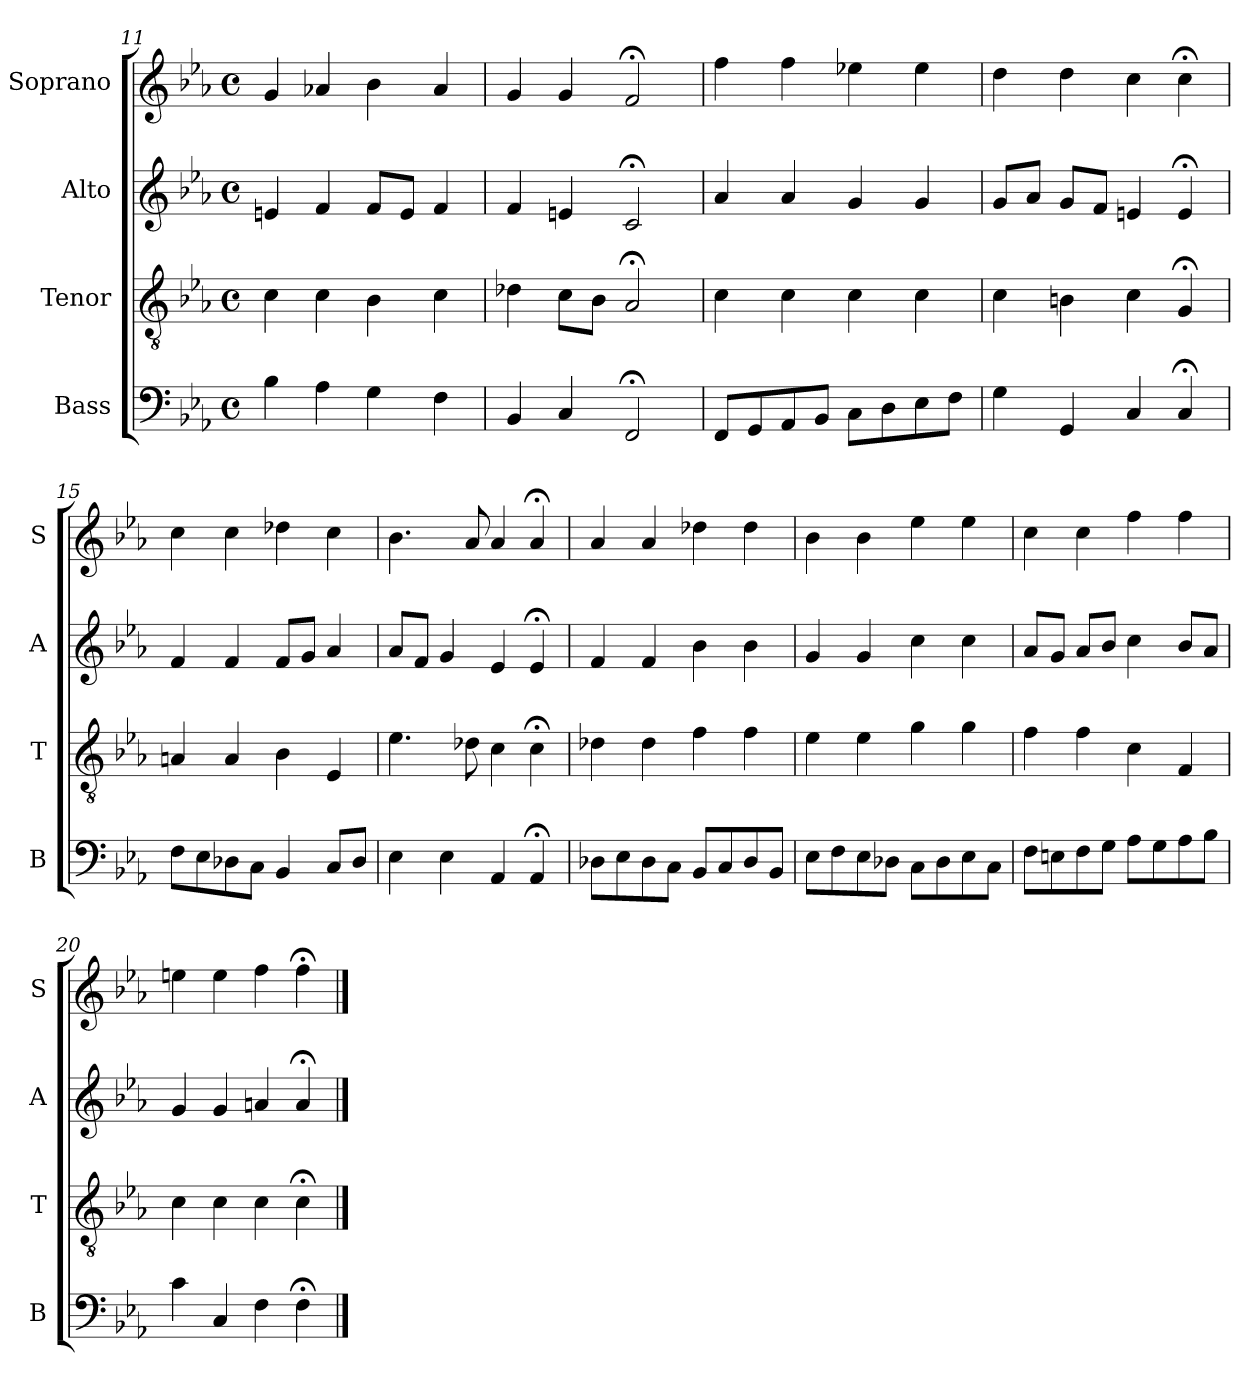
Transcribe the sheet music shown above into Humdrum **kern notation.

**kern	**kern	**kern	**kern
*part4	*part3	*part2	*part1
*staff4	*staff3	*staff2	*staff1
*I"Bass	*I"Tenor	*I"Alto	*I"Soprano
*I'B	*I'T	*I'A	*I'S
*clefF4	*clefGv2	*clefG2	*clefG2
*k[b-e-a-]	*k[b-e-a-]	*k[b-e-a-]	*k[b-e-a-]
*F:dor	*F:dor	*F:dor	*F:dor
*M4/4	*M4/4	*M4/4	*M4/4
*met(c)	*met(c)	*met(c)	*met(c)
=11	=11	=11	=11
4B-	4c	4en	4g
4A-	4c	4f	4a-X
4G	4B-	8fL	4b-
.	.	8eJ	.
4F	4c	4f	4a-
=12	=12	=12	=12
4BB-	4d-X	4f	4g
4C	8cL	4en	4g
.	8B-J	.	.
2FF;<	2A-;<	2c;<	2f;<
=13	=13	=13	=13
8FFL	4c	4a-	4ff
8GG	.	.	.
8AA-	4c	4a-	4ff
8BB-J	.	.	.
8CL	4c	4g	4ee-X
8D	.	.	.
8E-	4c	4g	4ee-
8FJ	.	.	.
=14	=14	=14	=14
4G	4c	8gL	4dd
.	.	8a-J	.
4GG	4Bn	8gL	4dd
.	.	8fJ	.
4C	4c	4en	4cc
4C;<	4G;<	4e;<	4cc;<
=15	=15	=15	=15
8FL	4An	4f	4cc
8E-	.	.	.
8D-X	4A	4f	4cc
8CJ	.	.	.
4BB-	4B-	8fL	4dd-X
.	.	8gJ	.
8CL	4E-	4a-	4cc
8D-J	.	.	.
=16	=16	=16	=16
4E-	4.e-	8a-L	4.b-
.	.	8fJ	.
4E-	.	4g	.
.	8d-X	.	8a-
4AA-	4c	4e-	4a-
4AA-;<	4c;<	4e-;<	4a-;<
=17	=17	=17	=17
8D-XL	4d-X	4f	4a-
8E-	.	.	.
8D-	4d-	4f	4a-
8CJ	.	.	.
8BB-L	4f	4b-	4dd-X
8C	.	.	.
8D-	4f	4b-	4dd-
8BB-J	.	.	.
=18	=18	=18	=18
8E-L	4e-	4g	4b-
8F	.	.	.
8E-	4e-	4g	4b-
8D-XJ	.	.	.
8CL	4g	4cc	4ee-
8D-	.	.	.
8E-	4g	4cc	4ee-
8CJ	.	.	.
=19	=19	=19	=19
8FL	4f	8a-L	4cc
8En	.	8gJ	.
8F	4f	8a-L	4cc
8GJ	.	8b-J	.
8A-L	4c	4cc	4ff
8G	.	.	.
8A-	4F	8b-L	4ff
8B-J	.	8a-J	.
=20	=20	=20	=20
4c	4c	4g	4een
4C	4c	4g	4ee
4F	4c	4an	4ff
4F;<	4c;<	4a;<	4ff;<
==	==	==	==
*-	*-	*-	*-
